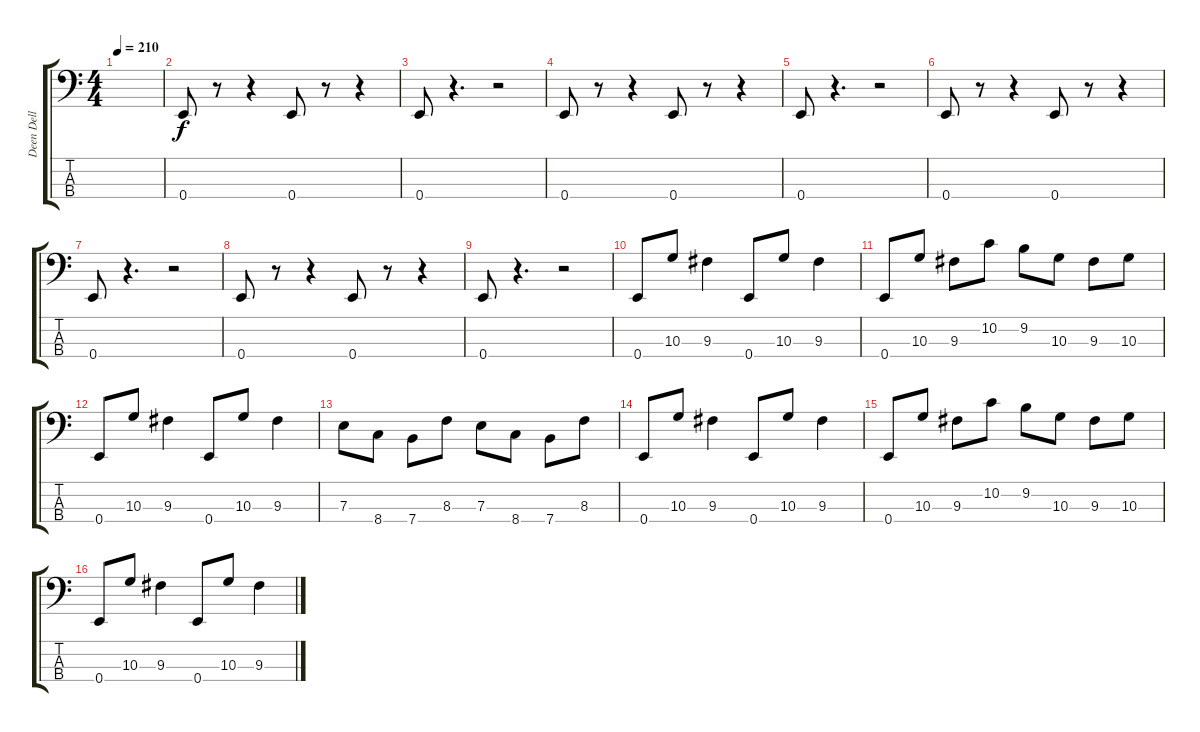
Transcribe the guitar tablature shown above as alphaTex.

\track ("Deen Dell" "Deen Dell") {instrument electricbasspick}
\staff {score tabs}
\tuning (G2 D2 A1 E1) {hide}
\ts (4 4)
\tempo 210
\clef f4
\ks c
|
0.4.8 r.8 r.4 0.4.8 r.8 r.4 |
0.4.8 r.4{d} r.2 |
0.4.8 r.8 r.4 0.4.8 r.8 r.4 |
0.4.8 r.4{d} r.2 |
0.4.8 r.8 r.4 0.4.8 r.8 r.4 |
0.4.8 r.4{d} r.2 |
0.4.8 r.8 r.4 0.4.8 r.8 r.4 |
0.4.8 r.4{d} r.2 |
0.4.8 10.3.8 9.3.4 0.4.8 10.3.8 9.3.4 |
0.4.8 10.3.8 9.3.8 10.2.8 9.2.8 10.3.8 9.3.8 10.3.8 |
0.4.8 10.3.8 9.3.4 0.4.8 10.3.8 9.3.4 |
7.3.8 8.4.8 7.4.8 8.3.8 7.3.8 8.4.8 7.4.8 8.3.8 |
0.4.8 10.3.8 9.3.4 0.4.8 10.3.8 9.3.4 |
0.4.8 10.3.8 9.3.8 10.2.8 9.2.8 10.3.8 9.3.8 10.3.8 |
0.4.8 10.3.8 9.3.4 0.4.8 10.3.8 9.3.4
